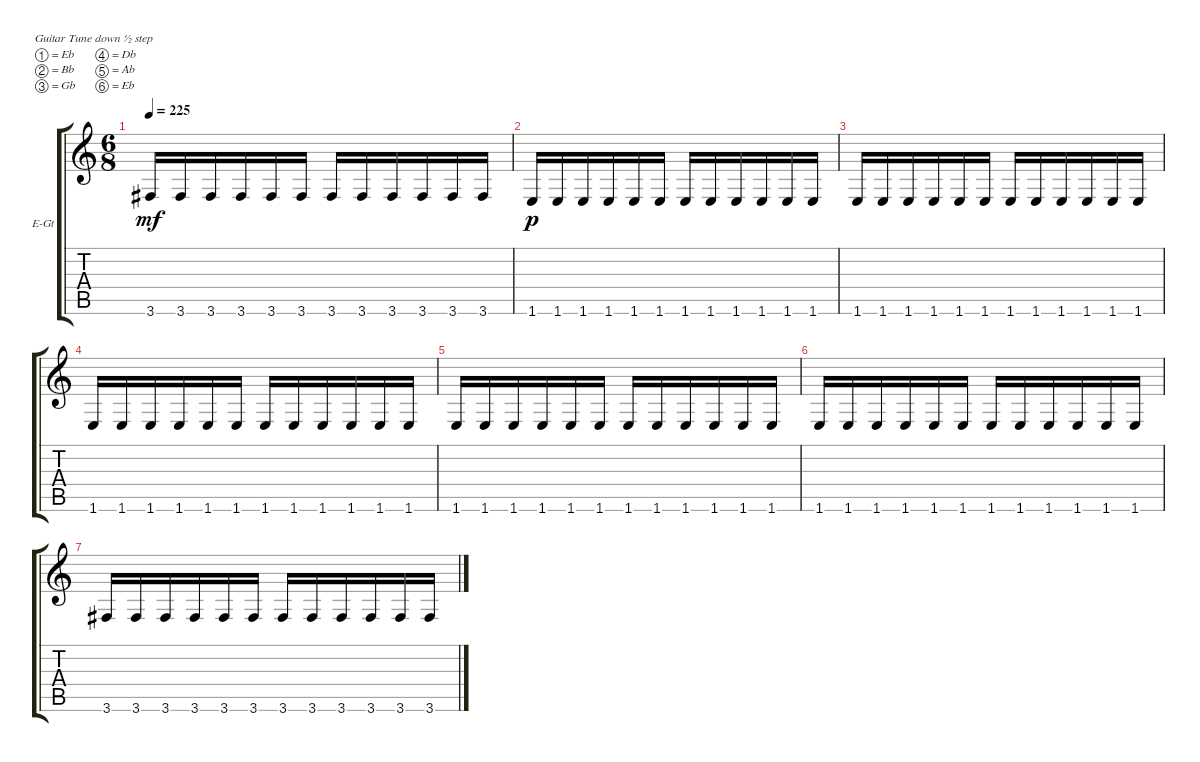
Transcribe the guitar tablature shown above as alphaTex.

\bracketExtendMode groupsimilarinstruments
\firstSystemTrackNameOrientation horizontal
\otherSystemsTrackNameOrientation horizontal
\track ("left" "E-Gt") {instrument distortionguitar}
\staff {score tabs}
\tuning (Eb4 Bb3 Gb3 Db3 Ab2 Eb2)
\ts (6 8)
\tempo 225
\clef g2
\ks c
3.6.16{dy mf} 3.6.16 3.6.16 3.6.16 3.6.16 3.6.16 3.6.16 3.6.16 3.6.16 3.6.16 3.6.16 3.6.16 |
1.6.16{dy p} 1.6.16 1.6.16 1.6.16 1.6.16 1.6.16 1.6.16 1.6.16 1.6.16 1.6.16 1.6.16 1.6.16 |
1.6.16 1.6.16 1.6.16 1.6.16 1.6.16 1.6.16 1.6.16 1.6.16 1.6.16 1.6.16 1.6.16 1.6.16 |
1.6.16 1.6.16 1.6.16 1.6.16 1.6.16 1.6.16 1.6.16 1.6.16 1.6.16 1.6.16 1.6.16 1.6.16 |
1.6.16 1.6.16 1.6.16 1.6.16 1.6.16 1.6.16 1.6.16 1.6.16 1.6.16 1.6.16 1.6.16 1.6.16 |
1.6.16 1.6.16 1.6.16 1.6.16 1.6.16 1.6.16 1.6.16 1.6.16 1.6.16 1.6.16 1.6.16 1.6.16 |
3.6.16 3.6.16 3.6.16 3.6.16 3.6.16 3.6.16 3.6.16 3.6.16 3.6.16 3.6.16 3.6.16 3.6.16
